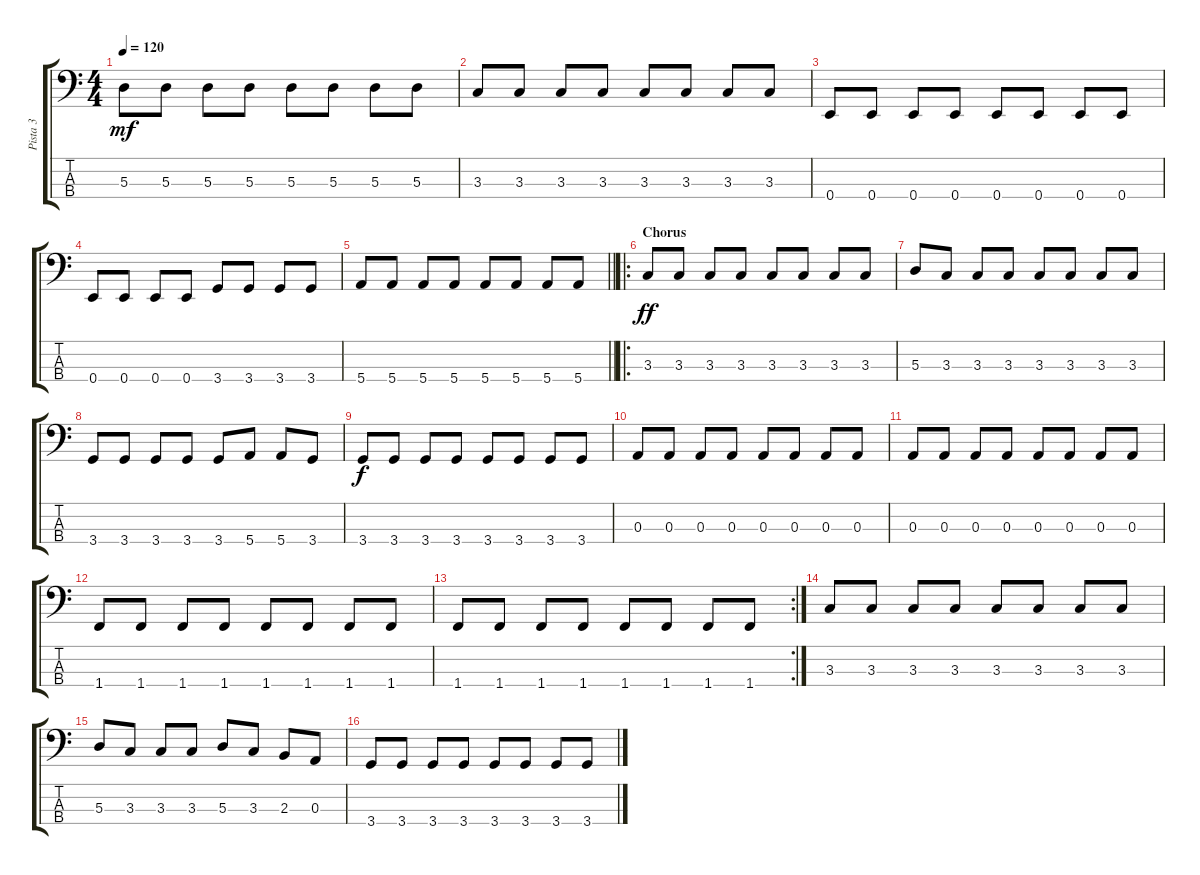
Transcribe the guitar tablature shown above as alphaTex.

\track ("Pista 3" "Pista 3") {instrument electricbassfinger}
\staff {score tabs}
\tuning (G2 D2 A1 E1) {hide}
\ts (4 4)
\tempo 120
\clef f4
\ks c
5.3.8{dy mf} 5.3.8 5.3.8 5.3.8 5.3.8 5.3.8 5.3.8 5.3.8 |
3.3.8 3.3.8 3.3.8 3.3.8 3.3.8 3.3.8 3.3.8 3.3.8 |
0.4.8 0.4.8 0.4.8 0.4.8 0.4.8 0.4.8 0.4.8 0.4.8 |
0.4.8 0.4.8 0.4.8 0.4.8 3.4.8 3.4.8 3.4.8 3.4.8 |
\barLineRight lightlight
5.4.8 5.4.8 5.4.8 5.4.8 5.4.8 5.4.8 5.4.8 5.4.8 |
\ro
\section ("" "Chorus")
3.3.8{dy ff} 3.3.8 3.3.8 3.3.8 3.3.8 3.3.8 3.3.8 3.3.8 |
5.3.8 3.3.8 3.3.8 3.3.8 3.3.8 3.3.8 3.3.8 3.3.8 |
3.4.8 3.4.8 3.4.8 3.4.8 3.4.8 5.4.8 5.4.8 3.4.8 |
3.4.8{dy f} 3.4.8 3.4.8 3.4.8 3.4.8 3.4.8 3.4.8 3.4.8 |
0.3.8 0.3.8 0.3.8 0.3.8 0.3.8 0.3.8 0.3.8 0.3.8 |
0.3.8 0.3.8 0.3.8 0.3.8 0.3.8 0.3.8 0.3.8 0.3.8 |
1.4.8 1.4.8 1.4.8 1.4.8 1.4.8 1.4.8 1.4.8 1.4.8 |
\rc 2
1.4.8 1.4.8 1.4.8 1.4.8 1.4.8 1.4.8 1.4.8 1.4.8 |
3.3.8 3.3.8 3.3.8 3.3.8 3.3.8 3.3.8 3.3.8 3.3.8 |
5.3.8 3.3.8 3.3.8 3.3.8 5.3.8 3.3.8 2.3.8 0.3.8 |
3.4.8 3.4.8 3.4.8 3.4.8 3.4.8 3.4.8 3.4.8 3.4.8
